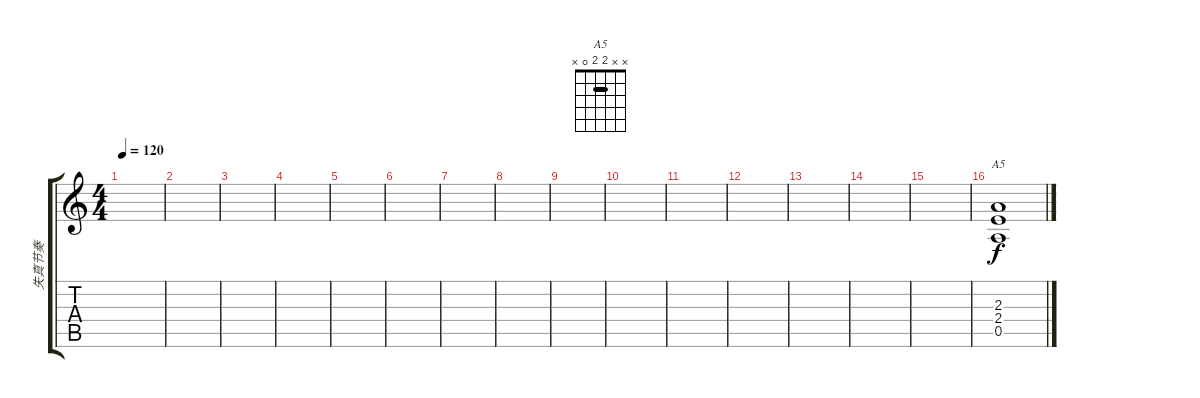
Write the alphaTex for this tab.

\track ("失真节奏" "失真节奏") {instrument overdrivenguitar}
\staff {score tabs}
\tuning (E4 B3 G3 D3 A2 E2) {hide}
\chord ("A5" x x 2 2 0 x) {barre 2}
\ts (4 4)
\tempo 120
\clef g2
\ks c
|
|
|
|
|
|
|
|
|
|
|
|
|
|
|
(2.3 2.4 0.5).1{ch "A5"}
